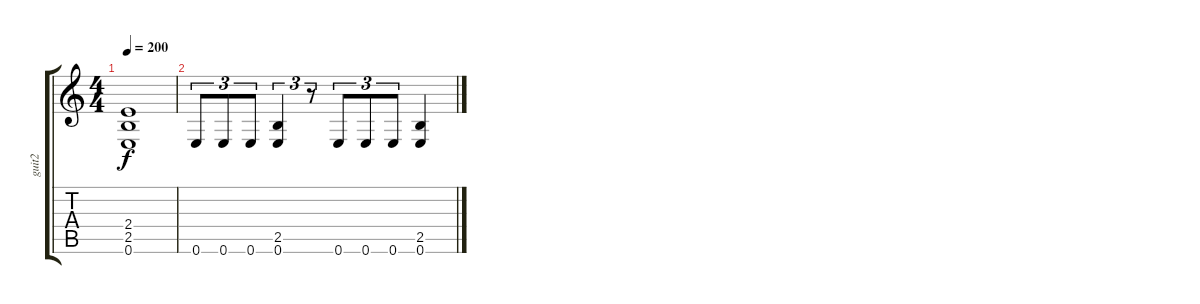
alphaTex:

\track ("guit2" "guit2") {instrument distortionguitar}
\staff {score tabs}
\tuning (E4 B3 G3 D3 A2 E2) {hide}
\ts (4 4)
\tempo 200
\clef g2
\ks c
(2.4{t} 2.5{t} 0.6{t}).1{dy f} |
0.6.8{tu (3 2)} 0.6.8{tu (3 2)} 0.6.8{tu (3 2)} (2.5 0.6).4{tu (3 2)} r.8{tu (3 2)} 0.6.8{tu (3 2)} 0.6.8{tu (3 2)} 0.6.8{tu (3 2)} (2.5 0.6).4
